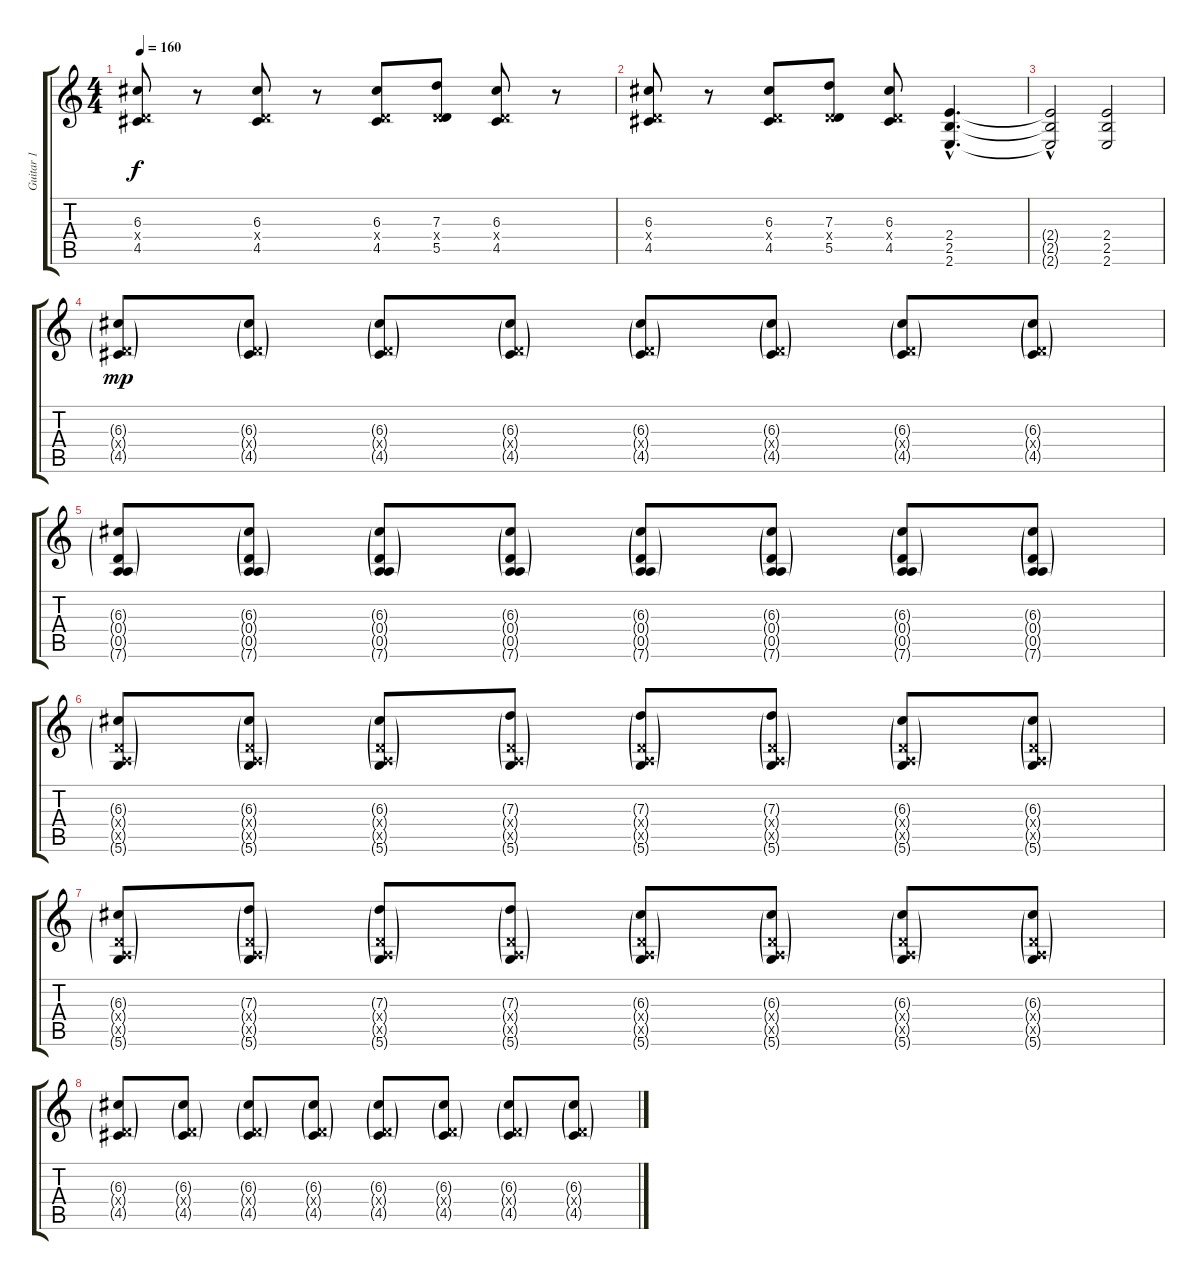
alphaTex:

\track ("Guitar 1" "Guitar 1") {instrument distortionguitar}
\staff {score tabs}
\tuning (E4 B3 G3 D3 A2 D2) {hide}
\ts (4 4)
\tempo 160
\clef g2
\ks c
(6.3 0.4{x} 4.5).8{dy f} r.8 (6.3 0.4{x} 4.5).8 r.8 (6.3 0.4{x} 4.5).8 (7.3 0.4{x} 5.5).8 (6.3 0.4{x} 4.5).8 r.8 |
(6.3 0.4{x} 4.5).8 r.8 (6.3 0.4{x} 4.5).8 (7.3 0.4{x} 5.5).8 (6.3 0.4{x} 4.5).8 (2.4{hac} 2.5{hac} 2.6{hac}).4{d} |
(2.4{hac t} 2.5{t} 2.6{t}).2 (2.4 2.5 2.6).2 |
(6.3{g} 0.4{g x} 4.5{g}).8{dy mp} (6.3{g} 0.4{g x} 4.5{g}).8 (6.3{g} 0.4{g x} 4.5{g}).8 (6.3{g} 0.4{g x} 4.5{g}).8 (6.3{g} 0.4{g x} 4.5{g}).8 (6.3{g} 0.4{g x} 4.5{g}).8 (6.3{g} 0.4{g x} 4.5{g}).8 (6.3{g} 0.4{g x} 4.5{g}).8 |
(6.3{g} 0.4{g} 0.5{g} 7.6{g}).8 (6.3{g} 0.4{g} 0.5{g} 7.6{g}).8 (6.3{g} 0.4{g} 0.5{g} 7.6{g}).8 (6.3{g} 0.4{g} 0.5{g} 7.6{g}).8 (6.3{g} 0.4{g} 0.5{g} 7.6{g}).8 (6.3{g} 0.4{g} 0.5{g} 7.6{g}).8 (6.3{g} 0.4{g} 0.5{g} 7.6{g}).8 (6.3{g} 0.4{g} 0.5{g} 7.6{g}).8 |
(6.3{g} 0.4{g x} 0.5{g x} 5.6{g}).8 (6.3{g} 0.4{g x} 0.5{g x} 5.6{g}).8 (6.3{g} 0.4{g x} 0.5{g x} 5.6{g}).8 (7.3{g} 0.4{g x} 0.5{g x} 5.6{g}).8 (7.3{g} 0.4{g x} 0.5{g x} 5.6{g}).8 (7.3{g} 0.4{g x} 0.5{g x} 5.6{g}).8 (6.3{g} 0.4{g x} 0.5{g x} 5.6{g}).8 (6.3{g} 0.4{g x} 0.5{g x} 5.6{g}).8 |
(6.3{g} 0.4{g x} 0.5{g x} 5.6{g}).8 (7.3{g} 0.4{g x} 0.5{g x} 5.6{g}).8 (7.3{g} 0.4{g x} 0.5{g x} 5.6{g}).8 (7.3{g} 0.4{g x} 0.5{g x} 5.6{g}).8 (6.3{g} 0.4{g x} 0.5{g x} 5.6{g}).8 (6.3{g} 0.4{g x} 0.5{g x} 5.6{g}).8 (6.3{g} 0.4{g x} 0.5{g x} 5.6{g}).8 (6.3{g} 0.4{g x} 0.5{g x} 5.6{g}).8 |
(6.3{g} 0.4{g x} 4.5{g}).8 (6.3{g} 0.4{g x} 4.5{g}).8 (6.3{g} 0.4{g x} 4.5{g}).8 (6.3{g} 0.4{g x} 4.5{g}).8 (6.3{g} 0.4{g x} 4.5{g}).8 (6.3{g} 0.4{g x} 4.5{g}).8 (6.3{g} 0.4{g x} 4.5{g}).8 (6.3{g} 0.4{g x} 4.5{g}).8
